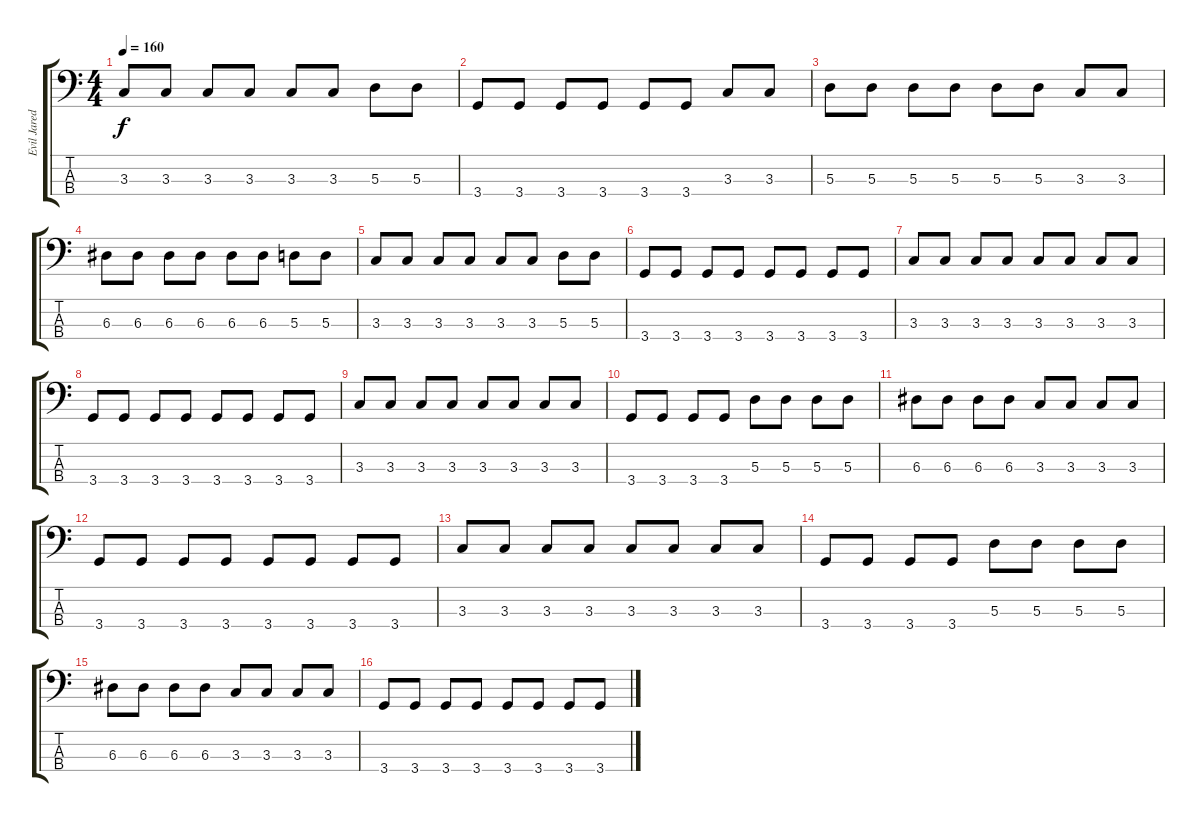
\track ("Evil Jared Hasselhoff" "Evil Jared") {instrument electricbasspick}
\staff {score tabs}
\tuning (G2 D2 A1 E1) {hide}
\ts (4 4)
\tempo 160
\clef f4
\ks c
3.3.8{dy f} 3.3.8 3.3.8 3.3.8 3.3.8 3.3.8 5.3.8 5.3.8 |
3.4.8 3.4.8 3.4.8 3.4.8 3.4.8 3.4.8 3.3.8 3.3.8 |
5.3.8 5.3.8 5.3.8 5.3.8 5.3.8 5.3.8 3.3.8 3.3.8 |
6.3.8 6.3.8 6.3.8 6.3.8 6.3.8 6.3.8 5.3.8 5.3.8 |
3.3.8 3.3.8 3.3.8 3.3.8 3.3.8 3.3.8 5.3.8 5.3.8 |
3.4.8 3.4.8 3.4.8 3.4.8 3.4.8 3.4.8 3.4.8 3.4.8 |
3.3.8 3.3.8 3.3.8 3.3.8 3.3.8 3.3.8 3.3.8 3.3.8 |
3.4.8 3.4.8 3.4.8 3.4.8 3.4.8 3.4.8 3.4.8 3.4.8 |
3.3.8 3.3.8 3.3.8 3.3.8 3.3.8 3.3.8 3.3.8 3.3.8 |
3.4.8 3.4.8 3.4.8 3.4.8 5.3.8 5.3.8 5.3.8 5.3.8 |
6.3.8 6.3.8 6.3.8 6.3.8 3.3.8 3.3.8 3.3.8 3.3.8 |
3.4.8 3.4.8 3.4.8 3.4.8 3.4.8 3.4.8 3.4.8 3.4.8 |
3.3.8 3.3.8 3.3.8 3.3.8 3.3.8 3.3.8 3.3.8 3.3.8 |
3.4.8 3.4.8 3.4.8 3.4.8 5.3.8 5.3.8 5.3.8 5.3.8 |
6.3.8 6.3.8 6.3.8 6.3.8 3.3.8 3.3.8 3.3.8 3.3.8 |
3.4.8 3.4.8 3.4.8 3.4.8 3.4.8 3.4.8 3.4.8 3.4.8
